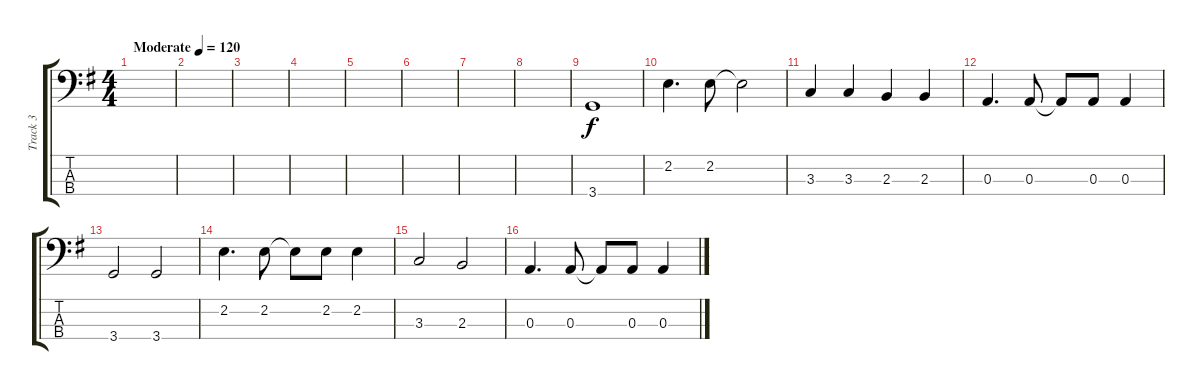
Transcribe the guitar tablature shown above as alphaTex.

\track ("Track 3" "Track 3") {instrument electricbassfinger}
\staff {score tabs}
\tuning (G2 D2 A1 E1) {hide}
\ts (4 4)
\tempo (120 "Moderate")
\clef f4
\ks g
|
|
|
|
|
|
|
|
3.4.1 |
2.2.4{d} 2.2.8 2.2{t}.2 |
3.3.4 3.3.4 2.3.4 2.3.4 |
0.3.4{d} 0.3.8 0.3{t}.8 0.3.8 0.3.4 |
3.4.2 3.4.2 |
2.2.4{d} 2.2.8 2.2{t}.8 2.2.8 2.2.4 |
3.3.2 2.3.2 |
0.3.4{d} 0.3.8 0.3{t}.8 0.3.8 0.3.4
